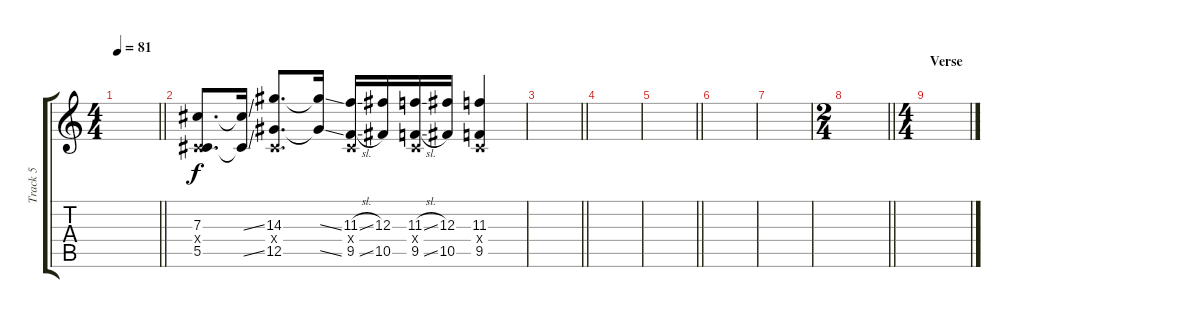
\track ("Track 5" "Track 5") {instrument distortionguitar}
\staff {score tabs}
\tuning (Eb4 Bb3 Gb3 Db3 Ab2 Eb2) {hide}
\ts (4 4)
\tempo 81
\clef g2
\barLineRight lightlight
\ks c
|
(7.3 0.4{x} 5.5).8{d balance 0} (7.3{ss t} 5.5{ss t}).16 (14.3 0.4{x} 12.5).8{d} (14.3{ss t} 12.5{ss t}).16 (11.3{sl} 0.4{x} 9.5{sl}).16 (12.3 10.5).16 (11.3{sl} 0.4{x} 9.5{sl}).16 (12.3 10.5).16 (11.3 0.4{x} 9.5).4 |
\barLineRight lightlight
|
|
\barLineRight lightlight
|
|
|
\ts (2 4)
\barLineRight lightlight
|
\ts (4 4)
\section ("" "Verse")
